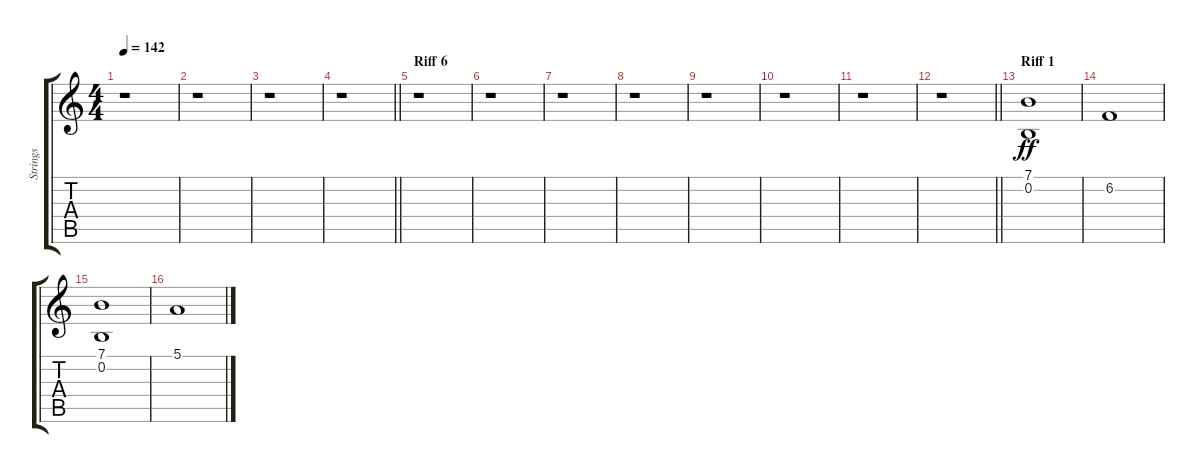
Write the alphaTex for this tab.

\track ("Strings" "Strings") {instrument lead1square}
\staff {score tabs}
\tuning (E4 B3 G3 D3 A2 E2) {hide}
\ts (4 4)
\tempo 142
\clef g2
\ks c
r.1{dy ff} |
r.1 |
r.1 |
\barLineRight lightlight
r.1 |
\section ("" "Riff 6")
r.1 |
r.1 |
r.1 |
r.1 |
r.1 |
r.1 |
r.1 |
\barLineRight lightlight
r.1 |
\section ("" "Riff 1")
(7.1 0.2).1 |
6.2.1 |
(7.1 0.2).1 |
5.1.1
